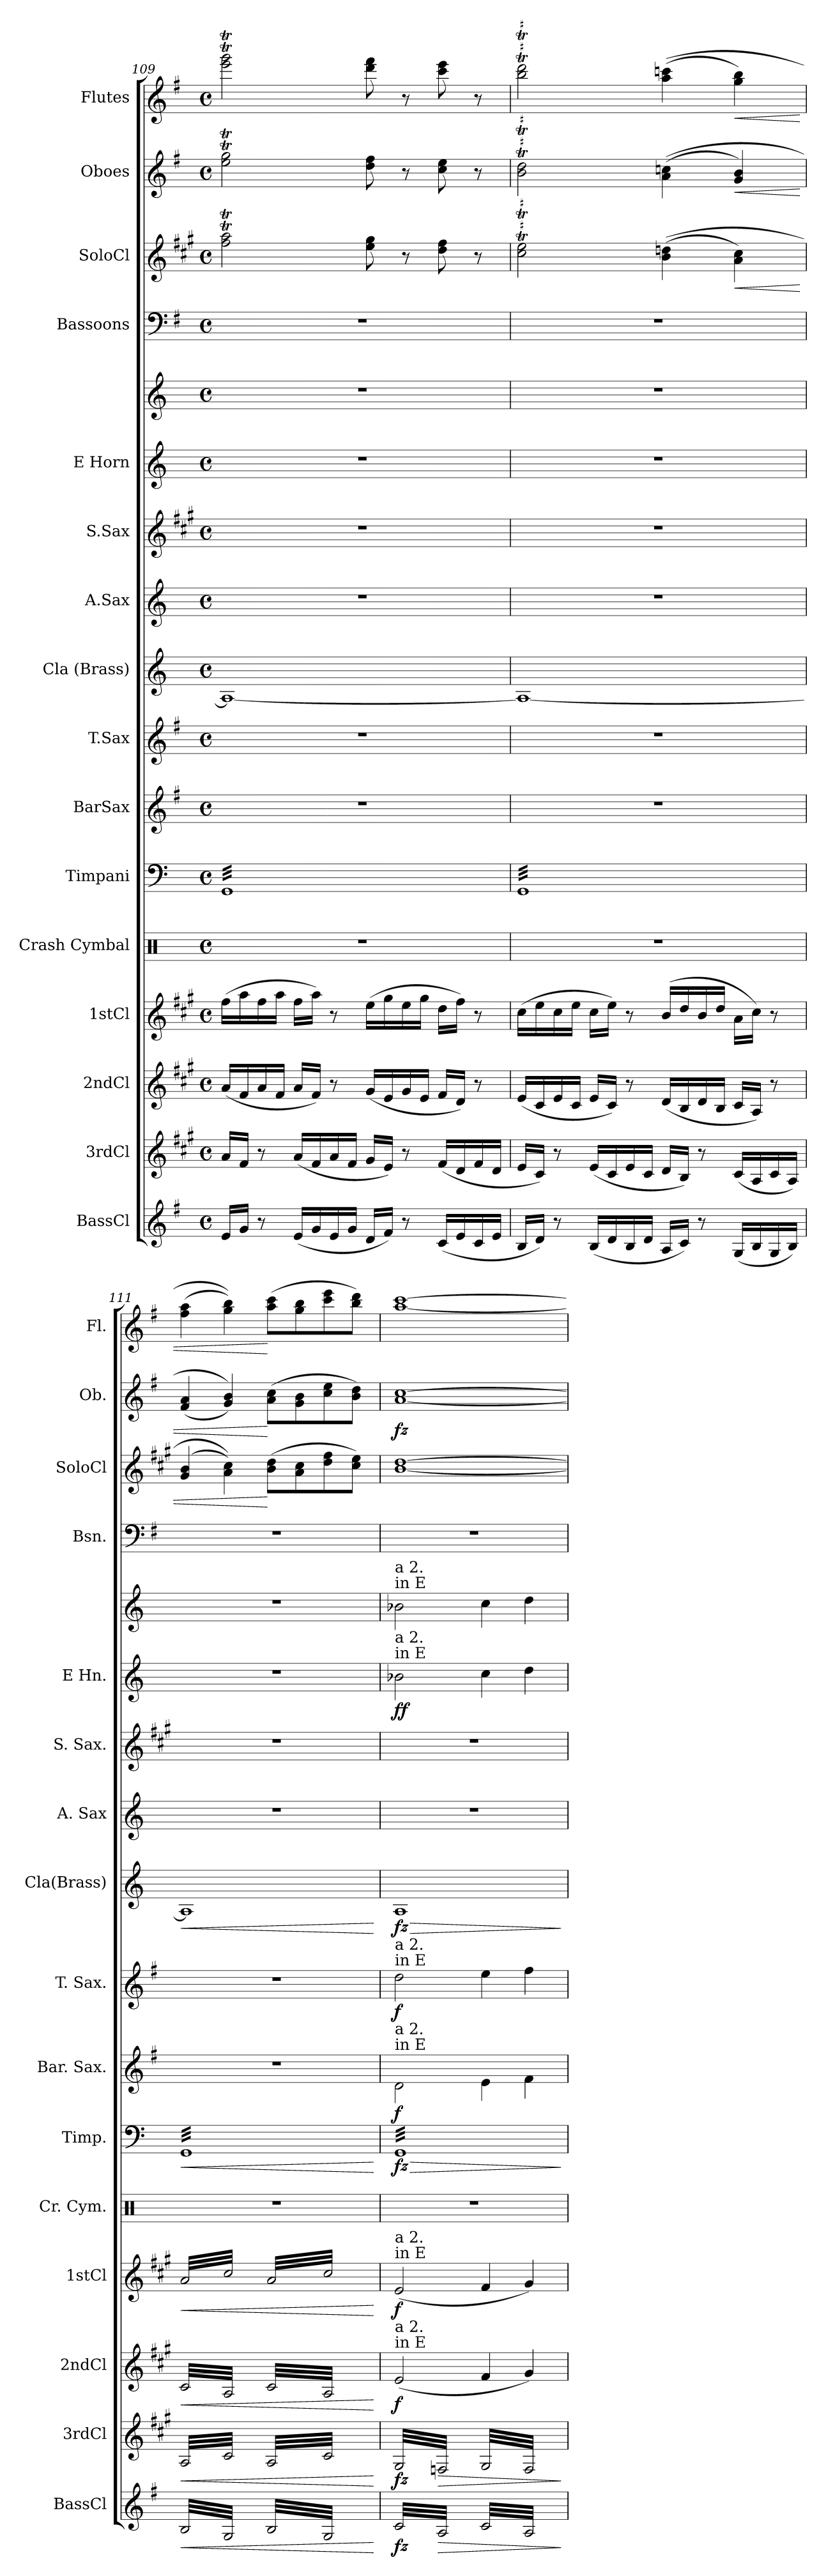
**kern	**dynam	**kern	**dynam	**kern	**dynam	**kern	**dynam	**kern	**kern	**dynam	**kern	**dynam	**kern	**dynam	**kern	**dynam	**kern	**kern	**kern	**kern	**dynam	**kern	**kern	**dynam	**kern	**dynam	**kern	**dynam
*part16	*part16	*part15	*part15	*part14	*part14	*part13	*part13	*part12	*part11	*part11	*part10	*part10	*part9	*part9	*part8	*part8	*part7	*part6	*part5	*part5	*part5	*part4	*part3	*part3	*part2	*part2	*part1	*part1
*staff17	*staff17	*staff16	*staff16	*staff15	*staff15	*staff14	*staff14	*staff13	*staff12	*staff12	*staff11	*staff11	*staff10	*staff10	*staff9	*staff9	*staff8	*staff7	*staff6	*staff5	*staff5/6	*staff4	*staff3	*staff3	*staff2	*staff2	*staff1	*staff1
*I"BassCl	*	*I"3rdCl	*	*I"2ndCl	*	*I"1stCl	*	*I"Crash Cymbal	*I"Timpani	*	*I"BarSax	*	*I"T.Sax	*	*I"Cla (Brass)	*	*I"A.Sax	*I"S.Sax	*I"E Horn	*	*	*I"Bassoons	*I"SoloCl	*	*I"Oboes	*	*I"Flutes	*
*I'BassCl	*	*I'3rdCl	*	*I'2ndCl	*	*I'1stCl	*	*I'Cr. Cym.	*I'Timp.	*	*I'Bar. Sax.	*	*I'T. Sax.	*	*I'Cla(Brass)	*	*I'A. Sax	*I'S. Sax.	*I'E Hn.	*	*	*I'Bsn.	*I'SoloCl	*	*I'Ob.	*	*I'Fl.	*
!!LO:PB:g=z
*clefG2	*	*clefG2	*	*clefG2	*	*clefG2	*	*clefX	*clefF4	*	*clefG2	*	*clefG2	*	*clefG2	*	*clefG2	*clefG2	*clefG2	*clefG2	*	*clefF4	*clefG2	*	*clefG2	*	*clefG2	*
*ITrd8c14	*	*ITrd1c2	*	*ITrd1c2	*	*ITrd1c2	*	*	*	*	*ITrd12c21	*	*ITrd8c14	*	*ITrd1c2	*	*ITrd5c9	*ITrd1c2	*ITrd5c8	*ITrd5c8	*	*	*ITrd1c2	*	*	*	*	*
*k[f#]	*	*k[f#]	*	*k[f#]	*	*k[f#]	*	*k[]	*k[]	*	*k[f#]	*	*k[f#]	*	*k[b-e-]	*	*k[b-e-a-]	*k[f#]	*k[f#c#g#d#]	*k[f#c#g#d#]	*	*k[f#]	*k[f#]	*	*k[f#]	*	*k[f#]	*
*M4/4	*	*M4/4	*	*M4/4	*	*M4/4	*	*M4/4	*M4/4	*	*M4/4	*	*M4/4	*	*M4/4	*	*M4/4	*M4/4	*M4/4	*M4/4	*	*M4/4	*M4/4	*	*M4/4	*	*M4/4	*
*met(c)	*	*met(c)	*	*met(c)	*	*met(c)	*	*met(c)	*met(c)	*	*met(c)	*	*met(c)	*	*met(c)	*	*met(c)	*met(c)	*met(c)	*met(c)	*	*met(c)	*met(c)	*	*met(c)	*	*met(c)	*
=109	=109	=109	=109	=109	=109	=109	=109	=109	=109	=109	=109	=109	=109	=109	=109	=109	=109	=109	=109	=109	=109	=109	=109	=109	=109	=109	=109	=109
*	*	*	*	*	*	*	*	*	*tremolo	*	*	*	*	*	*	*	*	*	*	*	*	*	*	*	*	*	*	*
16E/LL	.	16g/LL	.	(<16g/LL	.	(>16ee\LL	.	1r	32GGLLL	.	1r	.	1r	.	1G_	.	1r	1r	1r	1r	.	1r	2ee\T 2gg\T	.	2ee\T 2gg\T	.	2eee\T 2ggg\T	.
.	.	.	.	.	.	.	.	.	32GG	.	.	.	.	.	.	.	.	.	.	.	.	.	.	.	.	.	.	.
16G/JJ	.	16e/JJ	.	16e/	.	16gg\	.	.	32GG	.	.	.	.	.	.	.	.	.	.	.	.	.	.	.	.	.	.	.
.	.	.	.	.	.	.	.	.	32GG	.	.	.	.	.	.	.	.	.	.	.	.	.	.	.	.	.	.	.
8r	.	8r	.	16g/	.	16ee\	.	.	32GG	.	.	.	.	.	.	.	.	.	.	.	.	.	.	.	.	.	.	.
.	.	.	.	.	.	.	.	.	32GG	.	.	.	.	.	.	.	.	.	.	.	.	.	.	.	.	.	.	.
.	.	.	.	16e/JJ	.	16gg\JJ	.	.	32GG	.	.	.	.	.	.	.	.	.	.	.	.	.	.	.	.	.	.	.
.	.	.	.	.	.	.	.	.	32GG	.	.	.	.	.	.	.	.	.	.	.	.	.	.	.	.	.	.	.
(<16E/LL	.	(<16g/LL	.	16g/LL	.	16ee\LL	.	.	32GG	.	.	.	.	.	.	.	.	.	.	.	.	.	.	.	.	.	.	.
.	.	.	.	.	.	.	.	.	32GG	.	.	.	.	.	.	.	.	.	.	.	.	.	.	.	.	.	.	.
16G/	.	16e/	.	16e/JJ)	.	16gg\JJ)	.	.	32GG	.	.	.	.	.	.	.	.	.	.	.	.	.	.	.	.	.	.	.
.	.	.	.	.	.	.	.	.	32GG	.	.	.	.	.	.	.	.	.	.	.	.	.	.	.	.	.	.	.
16E/	.	16g/	.	8r	.	8r	.	.	32GG	.	.	.	.	.	.	.	.	.	.	.	.	.	.	.	.	.	.	.
.	.	.	.	.	.	.	.	.	32GG	.	.	.	.	.	.	.	.	.	.	.	.	.	.	.	.	.	.	.
16G/JJ	.	16e/JJ	.	.	.	.	.	.	32GG	.	.	.	.	.	.	.	.	.	.	.	.	.	.	.	.	.	.	.
.	.	.	.	.	.	.	.	.	32GG	.	.	.	.	.	.	.	.	.	.	.	.	.	.	.	.	.	.	.
16D/LL	.	16f#/LL	.	(<16f#/LL	.	(>16dd\LL	.	.	32GG	.	.	.	.	.	.	.	.	.	.	.	.	.	8dd\ 8ff#\	.	8dd\ 8ff#\	.	8ddd\ 8fff#\	.
.	.	.	.	.	.	.	.	.	32GG	.	.	.	.	.	.	.	.	.	.	.	.	.	.	.	.	.	.	.
16F#/JJ)	.	16d/JJ)	.	16d/	.	16ff#\	.	.	32GG	.	.	.	.	.	.	.	.	.	.	.	.	.	.	.	.	.	.	.
.	.	.	.	.	.	.	.	.	32GG	.	.	.	.	.	.	.	.	.	.	.	.	.	.	.	.	.	.	.
8r	.	8r	.	16f#/	.	16dd\	.	.	32GG	.	.	.	.	.	.	.	.	.	.	.	.	.	8r	.	8r	.	8r	.
.	.	.	.	.	.	.	.	.	32GG	.	.	.	.	.	.	.	.	.	.	.	.	.	.	.	.	.	.	.
.	.	.	.	16d/JJ	.	16ff#\JJ	.	.	32GG	.	.	.	.	.	.	.	.	.	.	.	.	.	.	.	.	.	.	.
.	.	.	.	.	.	.	.	.	32GG	.	.	.	.	.	.	.	.	.	.	.	.	.	.	.	.	.	.	.
(<16C/LL	.	(<16e/LL	.	16e/LL	.	16cc\LL	.	.	32GG	.	.	.	.	.	.	.	.	.	.	.	.	.	8cc\ 8ee\	.	8cc\ 8ee\	.	8ccc\ 8eee\	.
.	.	.	.	.	.	.	.	.	32GG	.	.	.	.	.	.	.	.	.	.	.	.	.	.	.	.	.	.	.
16E/	.	16c/	.	16c/JJ)	.	16ee\JJ)	.	.	32GG	.	.	.	.	.	.	.	.	.	.	.	.	.	.	.	.	.	.	.
.	.	.	.	.	.	.	.	.	32GG	.	.	.	.	.	.	.	.	.	.	.	.	.	.	.	.	.	.	.
16C/	.	16e/	.	8r	.	8r	.	.	32GG	.	.	.	.	.	.	.	.	.	.	.	.	.	8r	.	8r	.	8r	.
.	.	.	.	.	.	.	.	.	32GG	.	.	.	.	.	.	.	.	.	.	.	.	.	.	.	.	.	.	.
16E/JJ	.	16c/JJ	.	.	.	.	.	.	32GG	.	.	.	.	.	.	.	.	.	.	.	.	.	.	.	.	.	.	.
.	.	.	.	.	.	.	.	.	32GGJJJ	.	.	.	.	.	.	.	.	.	.	.	.	.	.	.	.	.	.	.
=110	=110	=110	=110	=110	=110	=110	=110	=110	=110	=110	=110	=110	=110	=110	=110	=110	=110	=110	=110	=110	=110	=110	=110	=110	=110	=110	=110	=110
16BB/LL	.	16d/LL	.	(<16d/LL	.	(>16b\LL	.	1r	32GGLLL	.	1r	.	1r	.	1G_	.	1r	1r	1r	1r	.	1r	2b\T 2dd\T	.	2b\T 2dd\T	.	2bb\T 2ddd\T	.
.	.	.	.	.	.	.	.	.	32GG	.	.	.	.	.	.	.	.	.	.	.	.	.	.	.	.	.	.	.
16D/JJ)	.	16B/JJ)	.	16B/	.	16dd\	.	.	32GG	.	.	.	.	.	.	.	.	.	.	.	.	.	.	.	.	.	.	.
.	.	.	.	.	.	.	.	.	32GG	.	.	.	.	.	.	.	.	.	.	.	.	.	.	.	.	.	.	.
8r	.	8r	.	16d/	.	16b\	.	.	32GG	.	.	.	.	.	.	.	.	.	.	.	.	.	.	.	.	.	.	.
.	.	.	.	.	.	.	.	.	32GG	.	.	.	.	.	.	.	.	.	.	.	.	.	.	.	.	.	.	.
.	.	.	.	16B/JJ	.	16dd\JJ	.	.	32GG	.	.	.	.	.	.	.	.	.	.	.	.	.	.	.	.	.	.	.
.	.	.	.	.	.	.	.	.	32GG	.	.	.	.	.	.	.	.	.	.	.	.	.	.	.	.	.	.	.
(<16BB/LL	.	(<16d/LL	.	16d/LL	.	16b\LL	.	.	32GG	.	.	.	.	.	.	.	.	.	.	.	.	.	.	.	.	.	.	.
.	.	.	.	.	.	.	.	.	32GG	.	.	.	.	.	.	.	.	.	.	.	.	.	.	.	.	.	.	.
16D/	.	16B/	.	16B/JJ)	.	16dd\JJ)	.	.	32GG	.	.	.	.	.	.	.	.	.	.	.	.	.	.	.	.	.	.	.
.	.	.	.	.	.	.	.	.	32GG	.	.	.	.	.	.	.	.	.	.	.	.	.	.	.	.	.	.	.
16BB/	.	16d/	.	8r	.	8r	.	.	32GG	.	.	.	.	.	.	.	.	.	.	.	.	.	.	.	.	.	.	.
.	.	.	.	.	.	.	.	.	32GG	.	.	.	.	.	.	.	.	.	.	.	.	.	.	.	.	.	.	.
16D/JJ	.	16B/JJ	.	.	.	.	.	.	32GG	.	.	.	.	.	.	.	.	.	.	.	.	.	.	.	.	.	.	.
.	.	.	.	.	.	.	.	.	32GG	.	.	.	.	.	.	.	.	.	.	.	.	.	.	.	.	.	.	.
16AA/LL	.	16c/LL	.	(<16c/LL	.	(>16a/LL	.	.	32GG	.	.	.	.	.	.	.	.	.	.	.	.	.	(>(>4a\ 4cc\	.	(>(>4a\ 4cc\	.	(>(>4aa\ 4ccc\	.
.	.	.	.	.	.	.	.	.	32GG	.	.	.	.	.	.	.	.	.	.	.	.	.	.	.	.	.	.	.
16C/JJ)	.	16A/JJ)	.	16A/	.	16cc/	.	.	32GG	.	.	.	.	.	.	.	.	.	.	.	.	.	.	.	.	.	.	.
.	.	.	.	.	.	.	.	.	32GG	.	.	.	.	.	.	.	.	.	.	.	.	.	.	.	.	.	.	.
8r	.	8r	.	16c/	.	16a/	.	.	32GG	.	.	.	.	.	.	.	.	.	.	.	.	.	.	.	.	.	.	.
.	.	.	.	.	.	.	.	.	32GG	.	.	.	.	.	.	.	.	.	.	.	.	.	.	.	.	.	.	.
.	.	.	.	16A/JJ	.	16cc/JJ	.	.	32GG	.	.	.	.	.	.	.	.	.	.	.	.	.	.	.	.	.	.	.
.	.	.	.	.	.	.	.	.	32GG	.	.	.	.	.	.	.	.	.	.	.	.	.	.	.	.	.	.	.
!	!	!	!	!	!	!	!	!	!	!	!	!	!	!	!	!	!	!	!	!	!	!	!	!LO:HP:b	!	!LO:HP:b	!	!LO:HP:b
(<16GG/LL	.	(<16B/LL	.	16B/LL	.	16g\LL	.	.	32GG	.	.	.	.	.	.	.	.	.	.	.	.	.	4g\ 4b\)	<	4g/ 4b/)	<	4gg\ 4bb\)	<
.	.	.	.	.	.	.	.	.	32GG	.	.	.	.	.	.	.	.	.	.	.	.	.	.	.	.	.	.	.
16BB/	.	16G/	.	16G/JJ)	.	16b\JJ)	.	.	32GG	.	.	.	.	.	.	.	.	.	.	.	.	.	.	.	.	.	.	.
.	.	.	.	.	.	.	.	.	32GG	.	.	.	.	.	.	.	.	.	.	.	.	.	.	.	.	.	.	.
16GG/	.	16B/	.	8r	.	8r	.	.	32GG	.	.	.	.	.	.	.	.	.	.	.	.	.	.	.	.	.	.	.
.	.	.	.	.	.	.	.	.	32GG	.	.	.	.	.	.	.	.	.	.	.	.	.	.	.	.	.	.	.
16BB/JJ)	.	16G/JJ)	.	.	.	.	.	.	32GG	.	.	.	.	.	.	.	.	.	.	.	.	.	.	.	.	.	.	.
.	.	.	.	.	.	.	.	.	32GGJJJ	.	.	.	.	.	.	.	.	.	.	.	.	.	.	.	.	.	.	.
=111	=111	=111	=111	=111	=111	=111	=111	=111	=111	=111	=111	=111	=111	=111	=111	=111	=111	=111	=111	=111	=111	=111	=111	=111	=111	=111	=111	=111
!	!LO:HP:b	!	!LO:HP:b	!	!LO:HP:b	!	!LO:HP:b	!	!	!LO:HP:b	!	!	!	!	!	!LO:HP:b	!	!	!	!	!	!	!	!	!	!	!	!
*tremolo	*	*	*	*	*	*	*	*	*	*	*	*	*	*	*	*	*	*	*	*	*	*	*	*	*	*	*	*
*	*	*tremolo	*	*	*	*	*	*	*	*	*	*	*	*	*	*	*	*	*	*	*	*	*	*	*	*	*	*
*	*	*	*	*tremolo	*	*	*	*	*	*	*	*	*	*	*	*	*	*	*	*	*	*	*	*	*	*	*	*
*	*	*	*	*	*	*tremolo	*	*	*	*	*	*	*	*	*	*	*	*	*	*	*	*	*	*	*	*	*	*
(<32BB/LLL	<	(<32G/LLL	<	(<32B/LLL	<	(<32g/LLL	<	1r	32GGLLL	<	1r	.	1r	.	1G]	<	1r	1r	1r	1r	.	1r	(>4f#/ 4a/	.	(<4f#/ 4a/	.	(>4ff#\ 4aa\	.
32GG/	.	32B/	.	32G/	.	32b/	.	.	32GG	.	.	.	.	.	.	.	.	.	.	.	.	.	.	.	.	.	.	.
32BB/	.	32G/	.	32B/	.	32g/	.	.	32GG	.	.	.	.	.	.	.	.	.	.	.	.	.	.	.	.	.	.	.
32GG/	.	32B/	.	32G/	.	32b/	.	.	32GG	.	.	.	.	.	.	.	.	.	.	.	.	.	.	.	.	.	.	.
32BB/	.	32G/	.	32B/	.	32g/	.	.	32GG	.	.	.	.	.	.	.	.	.	.	.	.	.	.	.	.	.	.	.
32GG/	.	32B/	.	32G/	.	32b/	.	.	32GG	.	.	.	.	.	.	.	.	.	.	.	.	.	.	.	.	.	.	.
32BB/	.	32G/	.	32B/	.	32g/	.	.	32GG	.	.	.	.	.	.	.	.	.	.	.	.	.	.	.	.	.	.	.
32GG/	.	32B/	.	32G/	.	32b/	.	.	32GG	.	.	.	.	.	.	.	.	.	.	.	.	.	.	.	.	.	.	.
32BB/	.	32G/	.	32B/	.	32g/	.	.	32GG	.	.	.	.	.	.	.	.	.	.	.	.	.	4g\ 4b\))	.	4g/ 4b/))	.	4gg\ 4bb\))	.
32GG/	.	32B/	.	32G/	.	32b/	.	.	32GG	.	.	.	.	.	.	.	.	.	.	.	.	.	.	.	.	.	.	.
32BB/	.	32G/	.	32B/	.	32g/	.	.	32GG	.	.	.	.	.	.	.	.	.	.	.	.	.	.	.	.	.	.	.
32GG/	.	32B/	.	32G/	.	32b/	.	.	32GG	.	.	.	.	.	.	.	.	.	.	.	.	.	.	.	.	.	.	.
32BB/	.	32G/	.	32B/	.	32g/	.	.	32GG	.	.	.	.	.	.	.	.	.	.	.	.	.	.	.	.	.	.	.
32GG/	.	32B/	.	32G/	.	32b/	.	.	32GG	.	.	.	.	.	.	.	.	.	.	.	.	.	.	.	.	.	.	.
32BB/	.	32G/	.	32B/	.	32g/	.	.	32GG	.	.	.	.	.	.	.	.	.	.	.	.	.	.	.	.	.	.	.
32GG/JJJ	.	32B/JJJ	.	32G/JJJ	.	32b/JJJ	.	.	32GG	.	.	.	.	.	.	.	.	.	.	.	.	.	.	.	.	.	.	.
32BB/LLL	.	32G/LLL	.	32B/LLL	.	32g/LLL	.	.	32GG	.	.	.	.	.	.	.	.	.	.	.	.	.	(>8a\ 8cc\L	[	(>8a\ 8cc\L	[	(>8aa\ 8ccc\L	[
32GG/)	.	32B/)	.	32G/)	.	32b/)	.	.	32GG	.	.	.	.	.	.	.	.	.	.	.	.	.	.	.	.	.	.	.
32BB/	.	32G/	.	32B/	.	32g/	.	.	32GG	.	.	.	.	.	.	.	.	.	.	.	.	.	.	.	.	.	.	.
32GG/)	.	32B/)	.	32G/)	.	32b/)	.	.	32GG	.	.	.	.	.	.	.	.	.	.	.	.	.	.	.	.	.	.	.
32BB/	.	32G/	.	32B/	.	32g/	.	.	32GG	.	.	.	.	.	.	.	.	.	.	.	.	.	8g\ 8b\	.	8g\ 8b\	.	8gg\ 8bb\	.
32GG/)	.	32B/)	.	32G/)	.	32b/)	.	.	32GG	.	.	.	.	.	.	.	.	.	.	.	.	.	.	.	.	.	.	.
32BB/	.	32G/	.	32B/	.	32g/	.	.	32GG	.	.	.	.	.	.	.	.	.	.	.	.	.	.	.	.	.	.	.
32GG/)	.	32B/)	.	32G/)	.	32b/)	.	.	32GG	.	.	.	.	.	.	.	.	.	.	.	.	.	.	.	.	.	.	.
32BB/	.	32G/	.	32B/	.	32g/	.	.	32GG	.	.	.	.	.	.	.	.	.	.	.	.	.	8cc\ 8ee\	.	8cc\ 8ee\	.	8ccc\ 8eee\	.
32GG/)	.	32B/)	.	32G/)	.	32b/)	.	.	32GG	.	.	.	.	.	.	.	.	.	.	.	.	.	.	.	.	.	.	.
32BB/	.	32G/	.	32B/	.	32g/	.	.	32GG	.	.	.	.	.	.	.	.	.	.	.	.	.	.	.	.	.	.	.
32GG/)	.	32B/)	.	32G/)	.	32b/)	.	.	32GG	.	.	.	.	.	.	.	.	.	.	.	.	.	.	.	.	.	.	.
32BB/	.	32G/	.	32B/	.	32g/	.	.	32GG	.	.	.	.	.	.	.	.	.	.	.	.	.	8b\ 8dd\J)	.	8b\ 8dd\J)	.	8bb\ 8ddd\J)	.
32GG/)	.	32B/)	.	32G/)	.	32b/)	.	.	32GG	.	.	.	.	.	.	.	.	.	.	.	.	.	.	.	.	.	.	.
32BB/	.	32G/	.	32B/	.	32g/	.	.	32GG	.	.	.	.	.	.	.	.	.	.	.	.	.	.	.	.	.	.	.
32GG/)JJJ	.	32B/)JJJ	.	32G/)JJJ	.	32b/)JJJ	.	.	32GGJJJ	.	.	.	.	.	.	.	.	.	.	.	.	.	.	.	.	.	.	.
*	*	*	*	*	*	*Xtremolo	*	*	*	*	*	*	*	*	*	*	*	*	*	*	*	*	*	*	*	*	*	*
*	*	*	*	*Xtremolo	*	*	*	*	*	*	*	*	*	*	*	*	*	*	*	*	*	*	*	*	*	*	*	*
.	[	.	[	.	[	.	[	.	.	[	.	.	.	.	.	[	.	.	.	.	.	.	.	.	.	.	.	.
=112	=112	=112	=112	=112	=112	=112	=112	=112	=112	=112	=112	=112	=112	=112	=112	=112	=112	=112	=112	=112	=112	=112	=112	=112	=112	=112	=112	=112
!	!	!	!	!	!	!	!	!	!	!	!	!	!	!	!	!	!	!	!	!	!	!	!	!	!	!	!LO:TX:b:i:t=dim.	!
!	!	!	!	!	!	!	!	!	!	!	!	!	!	!	!	!	!	!	!	!	!	!	!	!	!LO:TX:b:i:t=dim.	!	!	!
!	!	!	!	!	!	!	!	!	!	!	!	!	!	!	!	!	!	!	!	!	!	!	!LO:TX:b:i:t=dim.	!	!	!	!	!
!	!	!	!	!	!	!	!	!	!	!	!	!	!	!	!	!	!	!	!	!LO:TX:a:t=in E	!	!	!	!	!	!	!	!
!	!	!	!	!	!	!	!	!	!	!	!	!	!	!	!	!	!	!	!	!LO:TX:a:t=a 2.	!	!	!	!	!	!	!	!
!	!	!	!	!	!	!	!	!	!	!	!	!	!	!	!	!	!	!	!LO:TX:a:t=in E	!	!	!	!	!	!	!	!	!
!	!	!	!	!	!	!	!	!	!	!	!	!	!	!	!	!	!	!	!LO:TX:a:t=a 2.	!	!	!	!	!	!	!	!	!
!	!	!	!	!	!	!	!	!	!	!	!	!	!LO:TX:a:t=in E	!	!	!	!	!	!	!	!	!	!	!	!	!	!	!
!	!	!	!	!	!	!	!	!	!	!	!	!	!LO:TX:a:t=a 2.	!	!	!	!	!	!	!	!	!	!	!	!	!	!	!
!	!	!	!	!	!	!	!	!	!	!	!LO:TX:a:t=in E	!	!	!	!	!	!	!	!	!	!	!	!	!	!	!	!	!
!	!	!	!	!	!	!	!	!	!	!	!LO:TX:a:t=a 2.	!	!	!	!	!	!	!	!	!	!	!	!	!	!	!	!	!
!	!	!	!	!	!	!LO:TX:a:t=in E	!	!	!	!	!	!	!	!	!	!	!	!	!	!	!	!	!	!	!	!	!	!
!	!	!	!	!	!	!LO:TX:a:t=a 2.	!	!	!	!	!	!	!	!	!	!	!	!	!	!	!	!	!	!	!	!	!	!
!	!	!	!	!LO:TX:a:t=in E	!	!	!	!	!	!	!	!	!	!	!	!	!	!	!	!	!	!	!	!	!	!	!	!
!	!	!	!	!LO:TX:a:t=a 2.	!	!	!	!	!	!	!	!	!	!	!	!	!	!	!	!	!	!	!	!	!	!	!	!
!	!LO:DY:b	!	!LO:DY:b	!	!LO:DY:b	!	!LO:DY:b	!	!	!LO:HP:b	!	!	!	!	!	!LO:HP:b	!	!	!	!	!	!	!	!	!	!	!	!
*	*	*	*	*	*	*	*	*	*	*	*	*	*	*	*	*	*	*	*	*	*	*	*^	*	*^	*	*^	*
!	!	!	!	!	!	!	!	!	!	!LO:DY:n=1:b	!	!LO:DY:b	!	!LO:DY:b	!	!LO:DY:n=1:b	!	!	!	!	!LO:DY:b=2	!	!	!	!	!	!	!	!	!	!
!	!	!	!	!	!	!	!	!	!	!	!	!	!	!	!	!	!	!	!	!	!LO:DY:n=1:b	!	!	!	!LO:DY:b	!	!	!	!	!	!
!	!	!	!	!	!	!	!	!	!	!	!	!	!	!	!	!	!	!	!	!	!	!	!	!	!LO:DY:n=1:b	!	!	!LO:DY:b	!	!	!LO:DY:b
!	!	!	!	!	!	!	!	!	!	!	!	!	!	!	!	!	!	!	!	!	!	!	!	!	!	!	!	!	!	!	!LO:DY:n=1:b
(<32C/LLL	fz	(<32F#/LLL	fz	(<2d/	f	(<2d/	f	1r	32GGLLL	> fz	2D\	f	2d\	f	1G	> fz	1r	1r	2dn\	2dn\	f f	1r	[1cc	[1a	fz fz	[1cc	[1a	fz	[1ccc	[1aa	fz fz
32AA/	.	32E-X/	.	.	.	.	.	.	32GG	.	.	.	.	.	.	.	.	.	.	.	.	.	.	.	.	.	.	.	.	.	.
32C/	.	32F#/	.	.	.	.	.	.	32GG	.	.	.	.	.	.	.	.	.	.	.	.	.	.	.	.	.	.	.	.	.	.
32AA/	.	32E-X/	.	.	.	.	.	.	32GG	.	.	.	.	.	.	.	.	.	.	.	.	.	.	.	.	.	.	.	.	.	.
32C/	.	32F#/	.	.	.	.	.	.	32GG	.	.	.	.	.	.	.	.	.	.	.	.	.	.	.	.	.	.	.	.	.	.
32AA/	.	32E-X/	.	.	.	.	.	.	32GG	.	.	.	.	.	.	.	.	.	.	.	.	.	.	.	.	.	.	.	.	.	.
32C/	.	32F#/	.	.	.	.	.	.	32GG	.	.	.	.	.	.	.	.	.	.	.	.	.	.	.	.	.	.	.	.	.	.
32AA/	.	32E-X/	.	.	.	.	.	.	32GG	.	.	.	.	.	.	.	.	.	.	.	.	.	.	.	.	.	.	.	.	.	.
!	!LO:HP:b	!	!LO:HP:b	!	!	!	!	!	!	!	!	!	!	!	!	!	!	!	!	!	!	!	!	!	!	!	!	!	!	!	!
32C/	>	32F#/	>	.	.	.	.	.	32GG	.	.	.	.	.	.	.	.	.	.	.	.	.	.	.	.	.	.	.	.	.	.
32AA/	.	32E-X/	.	.	.	.	.	.	32GG	.	.	.	.	.	.	.	.	.	.	.	.	.	.	.	.	.	.	.	.	.	.
32C/	.	32F#/	.	.	.	.	.	.	32GG	.	.	.	.	.	.	.	.	.	.	.	.	.	.	.	.	.	.	.	.	.	.
32AA/	.	32E-X/	.	.	.	.	.	.	32GG	.	.	.	.	.	.	.	.	.	.	.	.	.	.	.	.	.	.	.	.	.	.
32C/	.	32F#/	.	.	.	.	.	.	32GG	.	.	.	.	.	.	.	.	.	.	.	.	.	.	.	.	.	.	.	.	.	.
32AA/	.	32E-X/	.	.	.	.	.	.	32GG	.	.	.	.	.	.	.	.	.	.	.	.	.	.	.	.	.	.	.	.	.	.
32C/	.	32F#/	.	.	.	.	.	.	32GG	.	.	.	.	.	.	.	.	.	.	.	.	.	.	.	.	.	.	.	.	.	.
32AA/JJJ	.	32E-X/JJJ	.	.	.	.	.	.	32GG	.	.	.	.	.	.	.	.	.	.	.	.	.	.	.	.	.	.	.	.	.	.
32C/LLL	.	32F#/LLL	.	4e/	.	4e/	.	.	32GG	.	4E\	.	4e\	.	.	.	.	.	4e\	4e\	.	.	.	.	.	.	.	.	.	.	.
32AA/)	.	32E-/)	.	.	.	.	.	.	32GG	.	.	.	.	.	.	.	.	.	.	.	.	.	.	.	.	.	.	.	.	.	.
32C/	.	32F#/	.	.	.	.	.	.	32GG	.	.	.	.	.	.	.	.	.	.	.	.	.	.	.	.	.	.	.	.	.	.
32AA/)	.	32E-/)	.	.	.	.	.	.	32GG	.	.	.	.	.	.	.	.	.	.	.	.	.	.	.	.	.	.	.	.	.	.
32C/	.	32F#/	.	.	.	.	.	.	32GG	.	.	.	.	.	.	.	.	.	.	.	.	.	.	.	.	.	.	.	.	.	.
32AA/)	.	32E-/)	.	.	.	.	.	.	32GG	.	.	.	.	.	.	.	.	.	.	.	.	.	.	.	.	.	.	.	.	.	.
32C/	.	32F#/	.	.	.	.	.	.	32GG	.	.	.	.	.	.	.	.	.	.	.	.	.	.	.	.	.	.	.	.	.	.
32AA/)	.	32E-/)	.	.	.	.	.	.	32GG	.	.	.	.	.	.	.	.	.	.	.	.	.	.	.	.	.	.	.	.	.	.
32C/	.	32F#/	.	4f#/)	.	4f#/)	.	.	32GG	.	4F#\	.	4f#\	.	.	.	.	.	4f#\	4f#\	.	.	.	.	.	.	.	.	.	.	.
32AA/)	.	32E-/)	.	.	.	.	.	.	32GG	.	.	.	.	.	.	.	.	.	.	.	.	.	.	.	.	.	.	.	.	.	.
32C/	.	32F#/	.	.	.	.	.	.	32GG	.	.	.	.	.	.	.	.	.	.	.	.	.	.	.	.	.	.	.	.	.	.
32AA/)	.	32E-/)	.	.	.	.	.	.	32GG	.	.	.	.	.	.	.	.	.	.	.	.	.	.	.	.	.	.	.	.	.	.
32C/	.	32F#/	.	.	.	.	.	.	32GG	.	.	.	.	.	.	.	.	.	.	.	.	.	.	.	.	.	.	.	.	.	.
32AA/)	.	32E-/)	.	.	.	.	.	.	32GG	.	.	.	.	.	.	.	.	.	.	.	.	.	.	.	.	.	.	.	.	.	.
32C/	.	32F#/	.	.	.	.	.	.	32GG	.	.	.	.	.	.	.	.	.	.	.	.	.	.	.	.	.	.	.	.	.	.
32AA/)JJJ	.	32E-/)JJJ	.	.	.	.	.	.	32GGJJJ	.	.	.	.	.	.	.	.	.	.	.	.	.	.	.	.	.	.	.	.	.	.
*	*	*	*	*	*	*	*	*	*Xtremolo	*	*	*	*	*	*	*	*	*	*	*	*	*	*	*	*	*	*	*	*	*	*
*	*	*Xtremolo	*	*	*	*	*	*	*	*	*	*	*	*	*	*	*	*	*	*	*	*	*	*	*	*	*	*	*	*	*
*Xtremolo	*	*	*	*	*	*	*	*	*	*	*	*	*	*	*	*	*	*	*	*	*	*	*	*	*	*	*	*	*	*	*
*	*	*	*	*	*	*	*	*	*	*	*	*	*	*	*	*	*	*	*	*	*	*	*v	*v	*	*	*	*	*v	*v	*
*	*	*	*	*	*	*	*	*	*	*	*	*	*	*	*	*	*	*	*	*	*	*	*	*	*v	*v	*	*	*
.	]	.	]	.	.	.	.	.	.	]	.	.	.	.	.	]	.	.	.	.	.	.	.	.	.	.	.	.
.	.	.	.	.	.	.	.	.	.	.	.	.	.	.	.	.	.	.	.	.	.	.	.	.	.	.	.	.
.	.	.	.	.	.	.	.	.	.	.	.	.	.	.	.	.	.	.	.	.	.	.	.	.	.	.	.	.
.	.	.	.	.	.	.	.	.	.	.	.	.	.	.	.	.	.	.	.	.	.	.	.	.	.	.	.	.
.	.	.	.	.	.	.	.	.	.	.	.	.	.	.	.	.	.	.	.	.	.	.	.	.	.	.	.	.
.	.	.	.	.	.	.	.	.	.	.	.	.	.	.	.	.	.	.	.	.	.	.	.	.	.	.	.	.
.	.	.	.	.	.	.	.	.	.	.	.	.	.	.	.	.	.	.	.	.	.	.	.	.	.	.	.	.
.	.	.	.	.	.	.	.	.	.	.	.	.	.	.	.	.	.	.	.	.	.	.	.	.	.	.	.	.
=	=	=	=	=	=	=	=	=	=	=	=	=	=	=	=	=	=	=	=	=	=	=	=	=	=	=	=	=
*-	*-	*-	*-	*-	*-	*-	*-	*-	*-	*-	*-	*-	*-	*-	*-	*-	*-	*-	*-	*-	*-	*-	*-	*-	*-	*-	*-	*-
